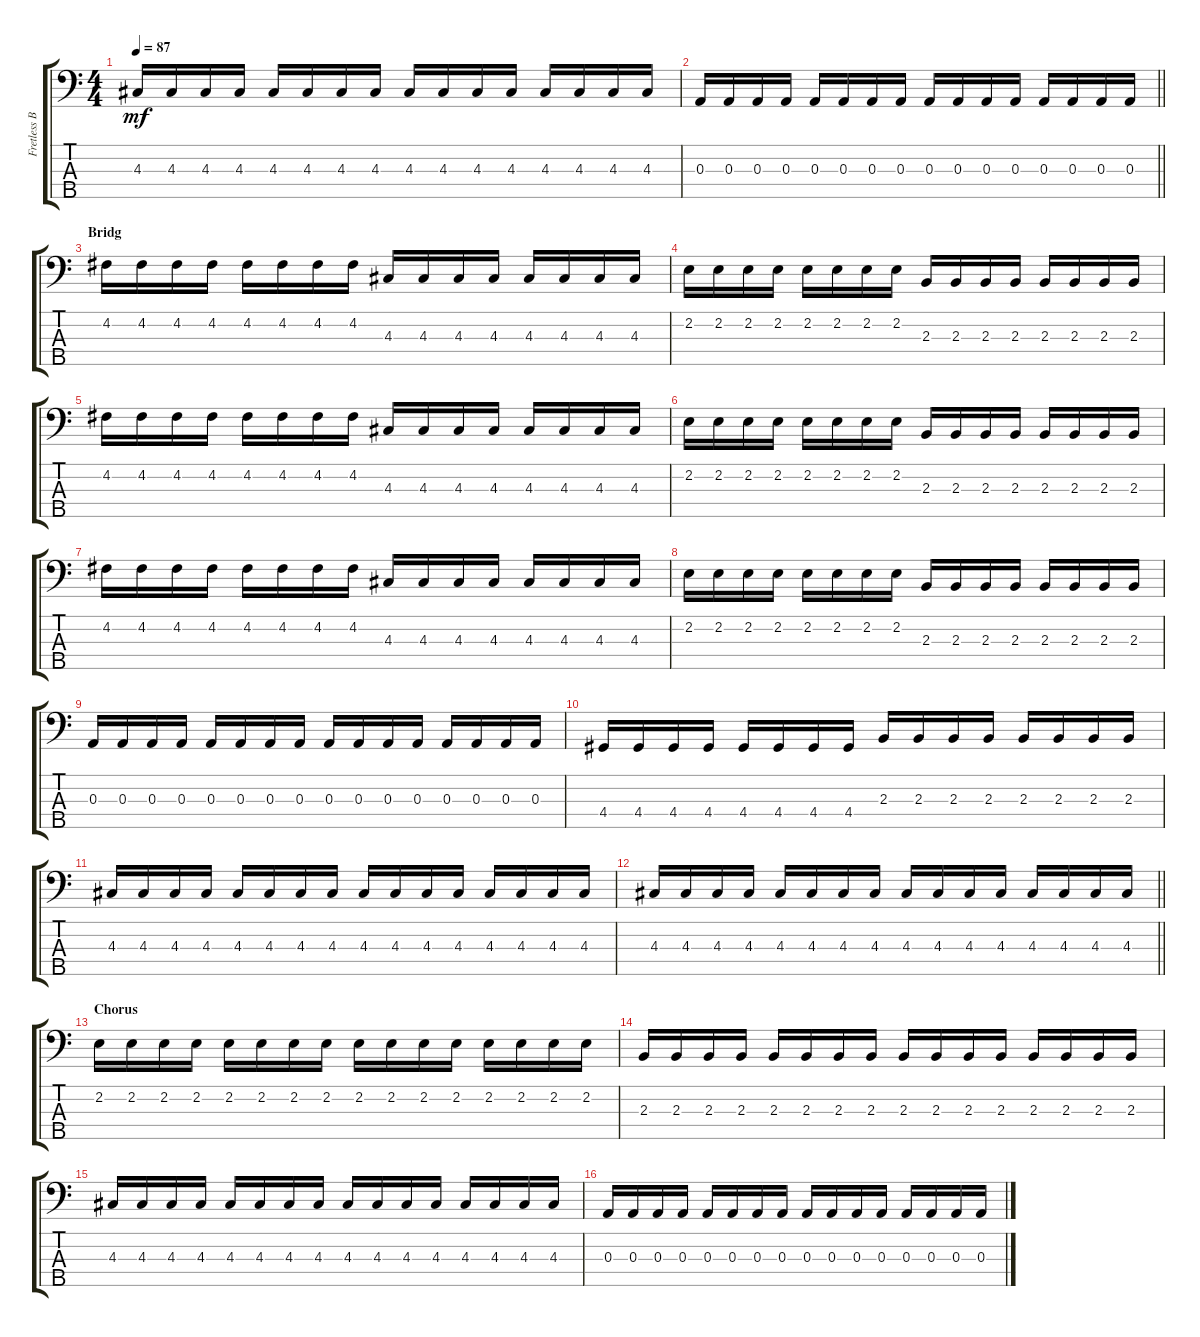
\track ("Fretless Bass" "Fretless B") {instrument fretlessbass}
\staff {score tabs}
\tuning (G2 D2 A1 E1 B0) {hide}
\ts (4 4)
\tempo 87
\clef f4
\ks c
4.3.16{dy mf} 4.3.16 4.3.16 4.3.16 4.3.16 4.3.16 4.3.16 4.3.16 4.3.16 4.3.16 4.3.16 4.3.16 4.3.16 4.3.16 4.3.16 4.3.16 |
\barLineRight lightlight
0.3.16 0.3.16 0.3.16 0.3.16 0.3.16 0.3.16 0.3.16 0.3.16 0.3.16 0.3.16 0.3.16 0.3.16 0.3.16 0.3.16 0.3.16 0.3.16 |
\section ("" "Bridg")
4.2.16 4.2.16 4.2.16 4.2.16 4.2.16 4.2.16 4.2.16 4.2.16 4.3.16 4.3.16 4.3.16 4.3.16 4.3.16 4.3.16 4.3.16 4.3.16 |
2.2.16 2.2.16 2.2.16 2.2.16 2.2.16 2.2.16 2.2.16 2.2.16 2.3.16 2.3.16 2.3.16 2.3.16 2.3.16 2.3.16 2.3.16 2.3.16 |
4.2.16 4.2.16 4.2.16 4.2.16 4.2.16 4.2.16 4.2.16 4.2.16 4.3.16 4.3.16 4.3.16 4.3.16 4.3.16 4.3.16 4.3.16 4.3.16 |
2.2.16 2.2.16 2.2.16 2.2.16 2.2.16 2.2.16 2.2.16 2.2.16 2.3.16 2.3.16 2.3.16 2.3.16 2.3.16 2.3.16 2.3.16 2.3.16 |
4.2.16 4.2.16 4.2.16 4.2.16 4.2.16 4.2.16 4.2.16 4.2.16 4.3.16 4.3.16 4.3.16 4.3.16 4.3.16 4.3.16 4.3.16 4.3.16 |
2.2.16 2.2.16 2.2.16 2.2.16 2.2.16 2.2.16 2.2.16 2.2.16 2.3.16 2.3.16 2.3.16 2.3.16 2.3.16 2.3.16 2.3.16 2.3.16 |
0.3.16 0.3.16 0.3.16 0.3.16 0.3.16 0.3.16 0.3.16 0.3.16 0.3.16 0.3.16 0.3.16 0.3.16 0.3.16 0.3.16 0.3.16 0.3.16 |
4.4.16 4.4.16 4.4.16 4.4.16 4.4.16 4.4.16 4.4.16 4.4.16 2.3.16 2.3.16 2.3.16 2.3.16 2.3.16 2.3.16 2.3.16 2.3.16 |
4.3.16 4.3.16 4.3.16 4.3.16 4.3.16 4.3.16 4.3.16 4.3.16 4.3.16 4.3.16 4.3.16 4.3.16 4.3.16 4.3.16 4.3.16 4.3.16 |
\barLineRight lightlight
4.3.16 4.3.16 4.3.16 4.3.16 4.3.16 4.3.16 4.3.16 4.3.16 4.3.16 4.3.16 4.3.16 4.3.16 4.3.16 4.3.16 4.3.16 4.3.16 |
\section ("" "Chorus")
2.2.16 2.2.16 2.2.16 2.2.16 2.2.16 2.2.16 2.2.16 2.2.16 2.2.16 2.2.16 2.2.16 2.2.16 2.2.16 2.2.16 2.2.16 2.2.16 |
2.3.16 2.3.16 2.3.16 2.3.16 2.3.16 2.3.16 2.3.16 2.3.16 2.3.16 2.3.16 2.3.16 2.3.16 2.3.16 2.3.16 2.3.16 2.3.16 |
4.3.16 4.3.16 4.3.16 4.3.16 4.3.16 4.3.16 4.3.16 4.3.16 4.3.16 4.3.16 4.3.16 4.3.16 4.3.16 4.3.16 4.3.16 4.3.16 |
0.3.16 0.3.16 0.3.16 0.3.16 0.3.16 0.3.16 0.3.16 0.3.16 0.3.16 0.3.16 0.3.16 0.3.16 0.3.16 0.3.16 0.3.16 0.3.16
